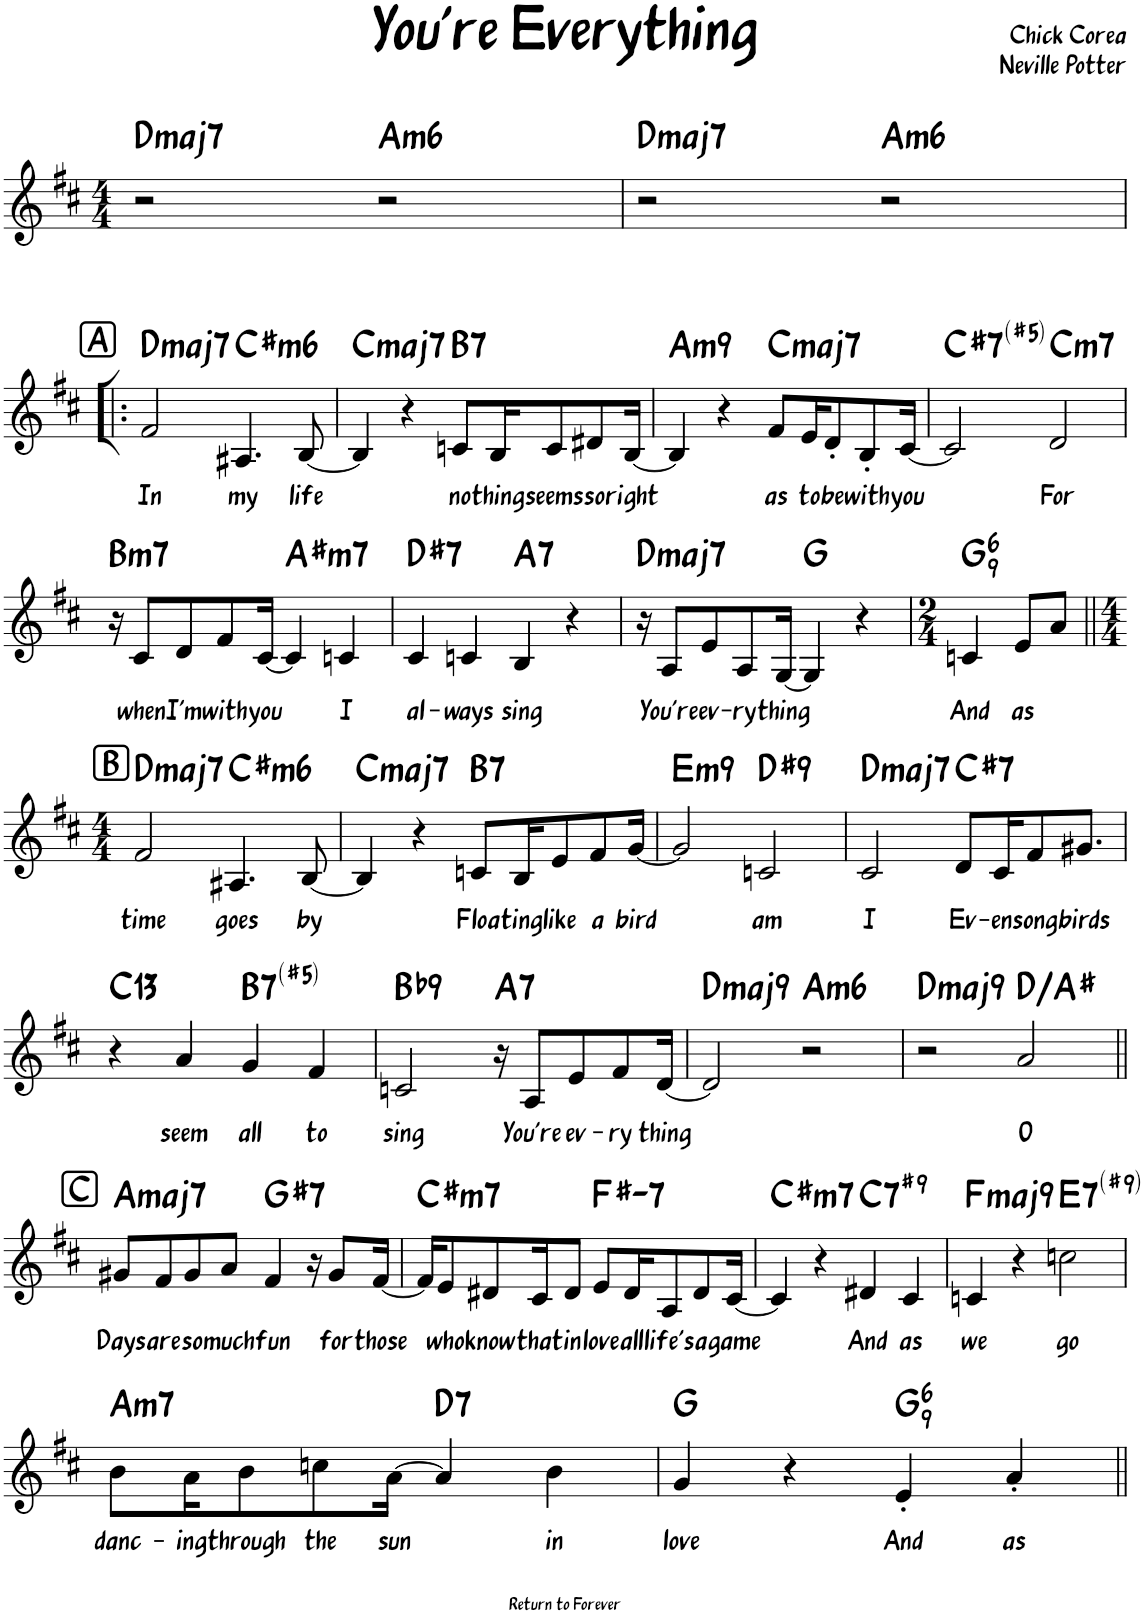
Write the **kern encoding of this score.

**kern	**text	**harte
*part1	*part1	*part1
*staff1	*staff1	*
*I"Piano	*	*
*I'Pno	*	*
*clefG2	*	*
*k[f#c#]	*	*
*M4/4	*	*
=1	=1	=1
!	!	!LO:H:kt=maj7
2r	.	D:maj7
!	!	!LO:H:kt=m6
2r	.	A:min6
=2	=2	=2
!	!	!LO:H:kt=maj7
2r	.	D:maj7
!	!	!LO:H:kt=m6
2r	.	A:min6
!!LO:LB:g=z
!!LO:REH:place=s1:a:rj:fs=14:t=A
=3!|:	=3!|:	=3!|:
!	!LO:LY:b	!LO:H:kt=maj7
2f#/	In	D:maj7
!	!LO:LY:b	!LO:H:kt=m6
4.A#X/	my	C#:min6
!	!LO:LY:b	!
[8B/	life	.
=4	=4	=4
!	!	!LO:H:kt=maj7
4B/]	.	C:maj7
4r	.	.
!	!LO:LY:b	!LO:H:kt=7
8cn/L	no-	B:7
!	!LO:LY:b	!
16B/K	-thing	.
!	!LO:LY:b	!
8c/	seems	.
!	!LO:LY:b	!
8d#X/	so	.
!	!LO:LY:b	!
[16B/Jk	right	.
=5	=5	=5
!	!	!LO:H:kt=m9
4B/]	.	A:min9
4r	.	.
!	!LO:LY:b	!LO:H:kt=maj7
8f#/L	as	C:maj7
!	!LO:LY:b	!
16e/K	to	.
!	!LO:LY:b	!
8d'/	be	.
!	!LO:LY:b	!
8B'/	with	.
!	!LO:LY:b	!
[16c#/Jk	you	.
=6	=6	=6
!	!	!LO:H:kt=7
2c#/]	.	C#:(3,#5,b7)
!	!LO:LY:b	!LO:H:kt=m7
2d/	For	C:min7
!!LO:LB:g=z
=7	=7	=7
!	!	!LO:H:kt=m7
16r	.	B:min7
!	!LO:LY:b	!
8c#/L	when	.
!	!LO:LY:b	!
8d/	I'm	.
!	!LO:LY:b	!
8f#/	with	.
!	!LO:LY:b	!
[16c#/Jk	you	.
!	!	!LO:H:kt=m7
4c#/]	.	A#:min7
!	!LO:LY:b	!
4cn/	I	.
=8	=8	=8
!	!LO:LY:b	!LO:H:kt=7
4c#/	al-	D#:7
!	!LO:LY:b	!
4cn/	-ways	.
!	!LO:LY:b	!LO:H:kt=7
4B/	sing	A:7
4r	.	.
=9	=9	=9
!	!	!LO:H:kt=maj7
16r	.	D:maj7
!	!LO:LY:b	!
8A/L	You're	.
!	!LO:LY:b	!
8e/	ev-	.
!	!LO:LY:b	!
8A/	-ry	.
!	!LO:LY:b	!
[16G/Jk	thing	.
4G/]	.	G:maj
4r	.	.
=10	=10	=10
*M2/4	*	*
!	!LO:LY:b	!LO:H:kt=6
4cn/	And	G:maj6(9)
!	!LO:LY:b	!
8e/L	as	.
8a/J	.	.
!!LO:LB:g=z
!!LO:REH:place=s1:a:rj:fs=14:t=B
=11||	=11||	=11||
*M4/4	*	*
!	!LO:LY:b	!LO:H:kt=maj7
2f#/	time	D:maj7
!	!LO:LY:b	!LO:H:kt=m6
4.A#X/	goes	C#:min6
!	!LO:LY:b	!
[8B/	by	.
=12	=12	=12
!	!	!LO:H:kt=maj7
4B/]	.	C:maj7
4r	.	.
!	!LO:LY:b	!LO:H:kt=7
8cn/L	Floa-	B:7
!	!LO:LY:b	!
16B/K	-ting	.
!	!LO:LY:b	!
8e/	like	.
!	!LO:LY:b	!
8f#/	a	.
!	!LO:LY:b	!
[16g/Jk	bird	.
=13	=13	=13
!	!	!LO:H:kt=m9
2g/]	.	E:min9
!	!LO:LY:b	!LO:H:kt=9
2cn/	am	D#:9
=14	=14	=14
!	!LO:LY:b	!LO:H:kt=maj7
2c#/	I	D:maj7
!	!LO:LY:b	!LO:H:kt=7
8d/L	Ev-	C#:7
!	!LO:LY:b	!
16c#/K	-en	.
!	!LO:LY:b	!
8f#/	song	.
!	!LO:LY:b	!
8.g#X/J	birds	.
!!LO:LB:g=z
=15	=15	=15
!	!	!LO:H:kt=13
4r	.	C:9(11,13)
!	!LO:LY:b	!
4a/	seem	.
!	!LO:LY:b	!LO:H:kt=7
4g/	all	B:(3,#5,b7)
!	!LO:LY:b	!
4f#/	to	.
=16	=16	=16
!	!LO:LY:b	!LO:H:kt=9
2cn/	sing	Bb:9
!	!	!LO:H:kt=7
16r	.	A:7
!	!LO:LY:b	!
8A/L	You're	.
!	!LO:LY:b	!
8e/	ev-	.
!	!LO:LY:b	!
8f#/	-ry	.
!	!LO:LY:b	!
[16d/Jk	thing	.
=17	=17	=17
!	!	!LO:H:kt=maj9
2d/]	.	D:maj9
!	!	!LO:H:kt=m6
2r	.	A:min6
=18	=18	=18
!	!	!LO:H:kt=maj9
2r	.	D:maj9
!	!LO:LY:b	!
2a/	O	D:maj/#5
!!LO:LB:g=z
!!LO:REH:place=s1:a:rj:fs=14:t=C
=19||	=19||	=19||
!	!LO:LY:b	!LO:H:kt=maj7
8g#X/L	Days	A:maj7
!	!LO:LY:b	!
8f#/	are	.
!	!LO:LY:b	!
8g#/	so	.
!	!LO:LY:b	!
8a/J	much	.
!	!LO:LY:b	!LO:H:kt=7
4f#/	fun	G#:7
16r	.	.
!	!LO:LY:b	!
8g#/L	for	.
!	!LO:LY:b	!
[16f#/Jk	those	.
=20	=20	=20
!	!	!LO:H:kt=m7
16f#/KL]	.	C#:min7
!	!LO:LY:b	!
8e/	who	.
!	!LO:LY:b	!
8d#X/	know	.
!	!LO:LY:b	!
16c#/K	that	.
!	!LO:LY:b	!
8d#/J	in	.
!	!LO:LY:b	!LO:H:kt=7
8e/L	love	F#:min7
!	!LO:LY:b	!
16d#/K	all	.
!	!LO:LY:b	!
8A/	life's	.
!	!LO:LY:b	!
8d#/	a	.
!	!LO:LY:b	!
[16c#/Jk	game	.
=21	=21	=21
!	!	!LO:H:kt=m7
4c#/]	.	C#:min7
4r	.	.
!	!LO:LY:b	!LO:H:kt=7
4d#X/	And	C:7(#9)
!	!LO:LY:b	!
4c#/	as	.
=22	=22	=22
!	!LO:LY:b	!LO:H:kt=maj9
4cn/	we	F:maj9
4r	.	.
!	!LO:LY:b	!LO:H:kt=7
2ccn\	go	E:7(#9)
!!LO:LB:g=z
=23	=23	=23
!	!LO:LY:b	!LO:H:kt=m7
8b\L	danc-	A:min7
!	!LO:LY:b	!
16a\K	-ing	.
!	!LO:LY:b	!
8b\	through	.
!	!LO:LY:b	!
8ccn\	the	.
!	!LO:LY:b	!
[16a\Jk	sun	.
!	!	!LO:H:kt=7
4a/]	.	D:7
!	!LO:LY:b	!
4b\	in	.
=24	=24	=24
!	!LO:LY:b	!
4g/	love	G:maj
4r	.	.
!	!LO:LY:b	!LO:H:kt=6
4e'/	And	G:maj6(9)
!	!LO:LY:b	!
4a'/	as	.
=||	=||	=||
*-	*-	*-
